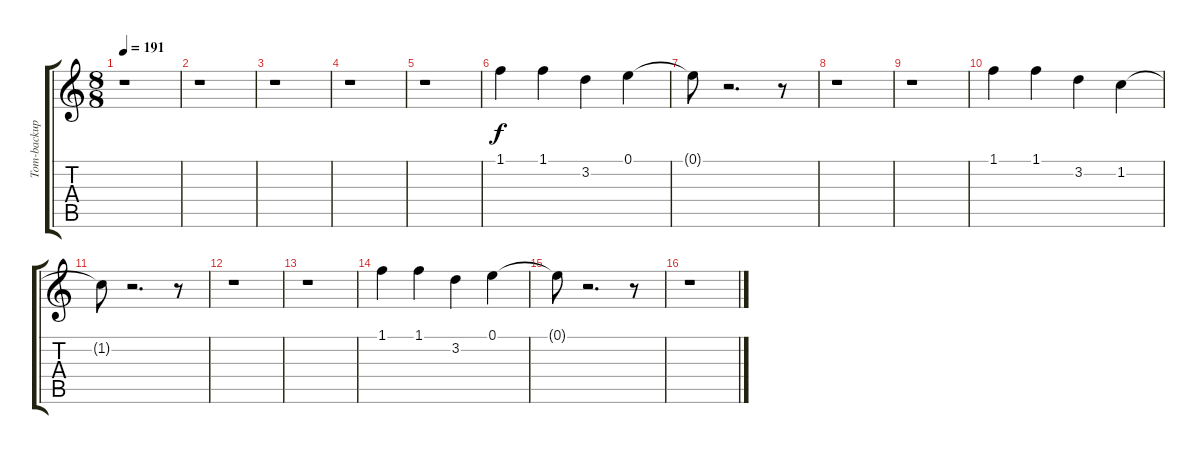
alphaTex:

\track ("Tom-backup" "Tom-backup") {instrument electricguitarjazz}
\staff {score tabs}
\tuning (E4 B3 G3 D3 A2 E2) {hide}
\ts (8 8)
\tempo 191
\clef g2
\ks c
r.1{dy f} |
r.1 |
r.1 |
r.1 |
r.1 |
1.1.4 1.1.4 3.2.4 0.1.4 |
0.1{t}.8 r.2{d} r.8 |
r.1 |
r.1 |
1.1.4 1.1.4 3.2.4 1.2.4 |
1.2{t}.8 r.2{d} r.8 |
r.1 |
r.1 |
1.1.4 1.1.4 3.2.4 0.1.4 |
0.1{t}.8 r.2{d} r.8 |
r.1
